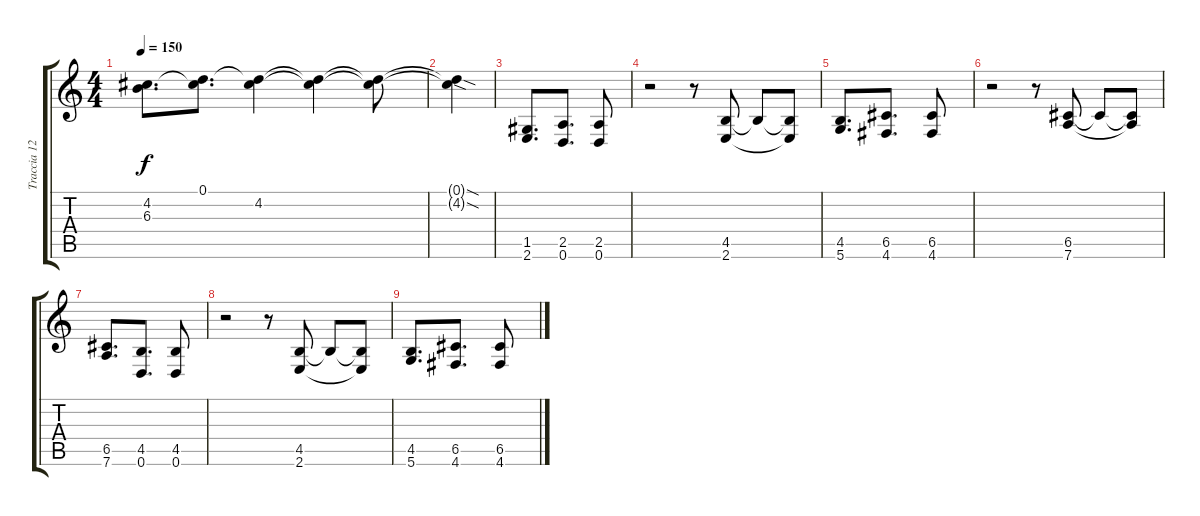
\track ("Traccia 12" "Traccia 12") {instrument distortionguitar}
\staff {score tabs}
\tuning (D4 A3 F3 C3 G2 D2) {hide}
\ts (4 4)
\tempo 150
\clef g2
\ks c
(4.2 6.3{t}).8{d dy f} (0.1 4.2{t}).8{d} (0.1{t} 4.2).4 (0.1{t} 4.2{t}).4 (0.1{t} 4.2{t}).8 |
(0.1{sod t} 4.2{sod t}).4 |
(1.5 2.6).8{d} (2.5 0.6).8{d} (2.5 0.6).8 |
r.2 r.8 (4.5 2.6).8 4.5{t}.8 (4.5{t} 2.6{t}).8 |
(4.5 5.6).8{d} (6.5 4.6).8{d} (6.5 4.6).8 |
r.2 r.8 (6.5 7.6).8 6.5{t}.8 (6.5{t} 7.6{t}).8 |
(6.5 7.6).8{d} (4.5 0.6).8{d} (4.5 0.6).8 |
r.2 r.8 (4.5 2.6).8 4.5{t}.8 (4.5{t} 2.6{t}).8 |
(4.5 5.6).8{d} (6.5 4.6).8{d} (6.5 4.6).8
